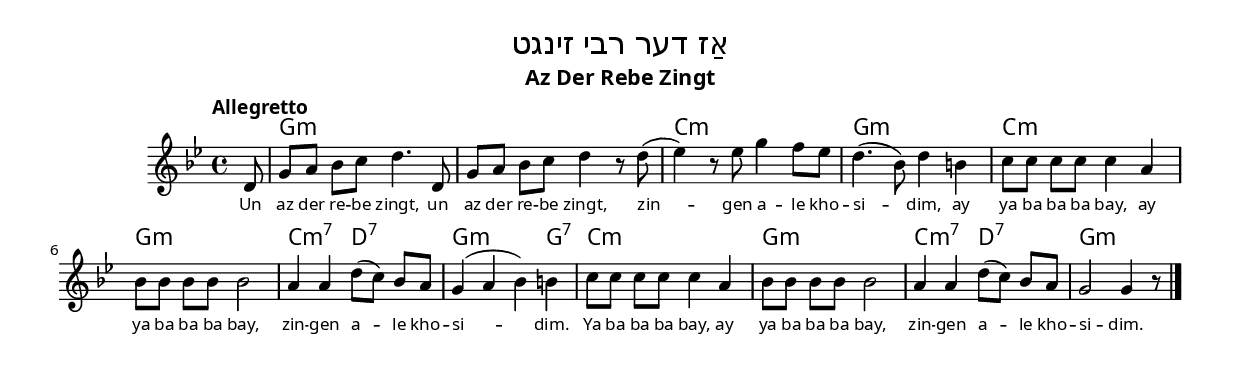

\header {
  title = "אַז דער רבי זינגט"
  subtitle = "Az Der Rebe Zingt"
  }
\version "2.18.2"
\language "english"
\include "../../../../templates/preamble.ly"

mel = \relative a {
    \partial 8 {d8} |
    g a bf c d4. d,8 |
    g a bf c d4 r8 d( |
    ef4) r8 ef g4 f8 ef |
    d4.( bf8) d4 b |
    c8 c c c c4 a |
    bf8 bf bf bf bf2 |
    a4 a d8( c) bf a |
    g4( a bf) b |
    c8 c c c c4 a |
    bf8 bf bf bf bf2 |
    a4 a d8( c) bf a |
    \end 7/8 g2 g4 r8
  }

acc = \chordmode {
  \partial 8 { s8 }
  g1:m |
  g:m |
  c:m |
  g:m |
  c:m |
  g:m |
  c2:m7 d:7 |
  g2.:m g4:7 |
  c1:m |
  g:m |
  c2:m7 d:7 |
  g8*7:m
  }

\score {
  <<
    \new ChordNames {
        \acc

        }
    \new Staff {
      \clef treble
      \key g \minor
      \time 4/4
      \tempo Allegretto
      \new Voice = "melody" {
        \mel
\bar "|."

        }
      }
    \new Lyrics \lyricsto "melody" {
      Un az der re -- be zingt,
un az der re -- be zingt, 
zin -- gen a -- le kho -- si -- dim,
ay ya ba ba ba bay,
ay ya ba ba ba bay,
zin -- gen a -- le kho -- si -- dim.
Ya ba ba ba bay,
ay ya ba ba ba bay,
zin -- gen a -- le kho -- si -- dim.

      }
    >>
  }

